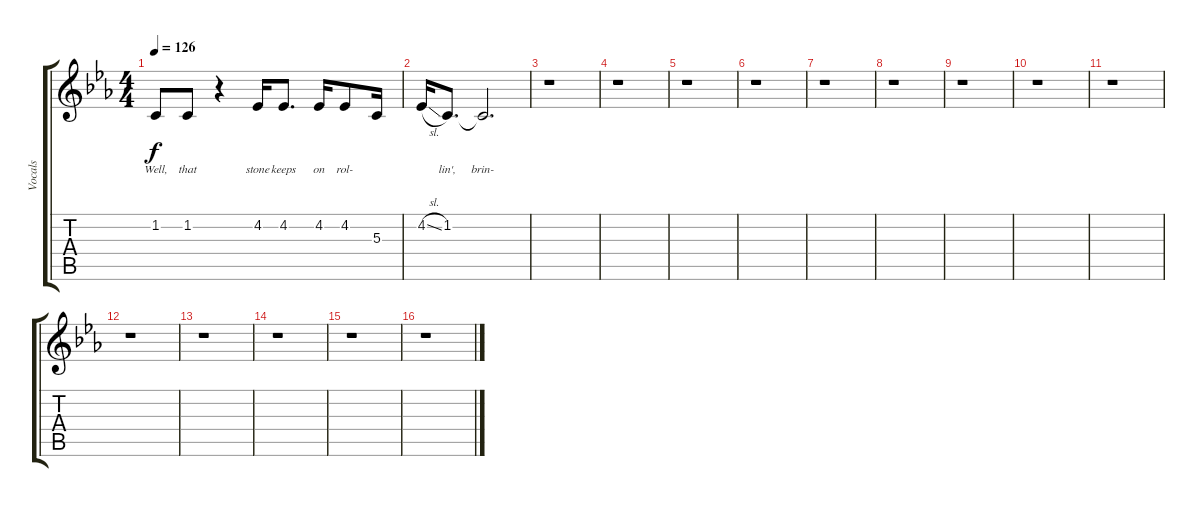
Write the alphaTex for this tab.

\track ("Vocals" "Vocals") {instrument clarinet}
\staff {score tabs}
\tuning (E4 B3 G3 D3 A2 E2) {hide}
\ts (4 4)
\tempo 126
\clef g2
\ks eb
1.2.8{lyrics (0 "Well,") lyrics (1 "") lyrics (2 "") lyrics (3 "") lyrics (4 "") dy f} 1.2.8{lyrics (0 "that") lyrics (1 "") lyrics (2 "") lyrics (3 "") lyrics (4 "")} r.4 4.2.16{lyrics (0 "stone") lyrics (1 "") lyrics (2 "") lyrics (3 "") lyrics (4 "")} 4.2.8{d lyrics (0 "keeps") lyrics (1 "") lyrics (2 "") lyrics (3 "") lyrics (4 "")} 4.2.16{lyrics (0 "on") lyrics (1 "") lyrics (2 "") lyrics (3 "") lyrics (4 "")} 4.2.8{lyrics (0 "rol-") lyrics (1 "") lyrics (2 "") lyrics (3 "") lyrics (4 "")} 5.3.16{lyrics (0 " ") lyrics (1 "") lyrics (2 "") lyrics (3 "") lyrics (4 "")} |
4.2{sl}.16{lyrics (0 " ") lyrics (1 "") lyrics (2 "") lyrics (3 "") lyrics (4 "")} 1.2.8{d lyrics (0 "lin',") lyrics (1 "") lyrics (2 "") lyrics (3 "") lyrics (4 "")} 1.2{t}.2{d lyrics (0 "brin-") lyrics (1 "") lyrics (2 "") lyrics (3 "") lyrics (4 "")} |
r.1 |
r.1 |
r.1 |
r.1 |
r.1 |
r.1 |
r.1 |
r.1 |
r.1 |
r.1 |
r.1 |
r.1 |
r.1 |
r.1
